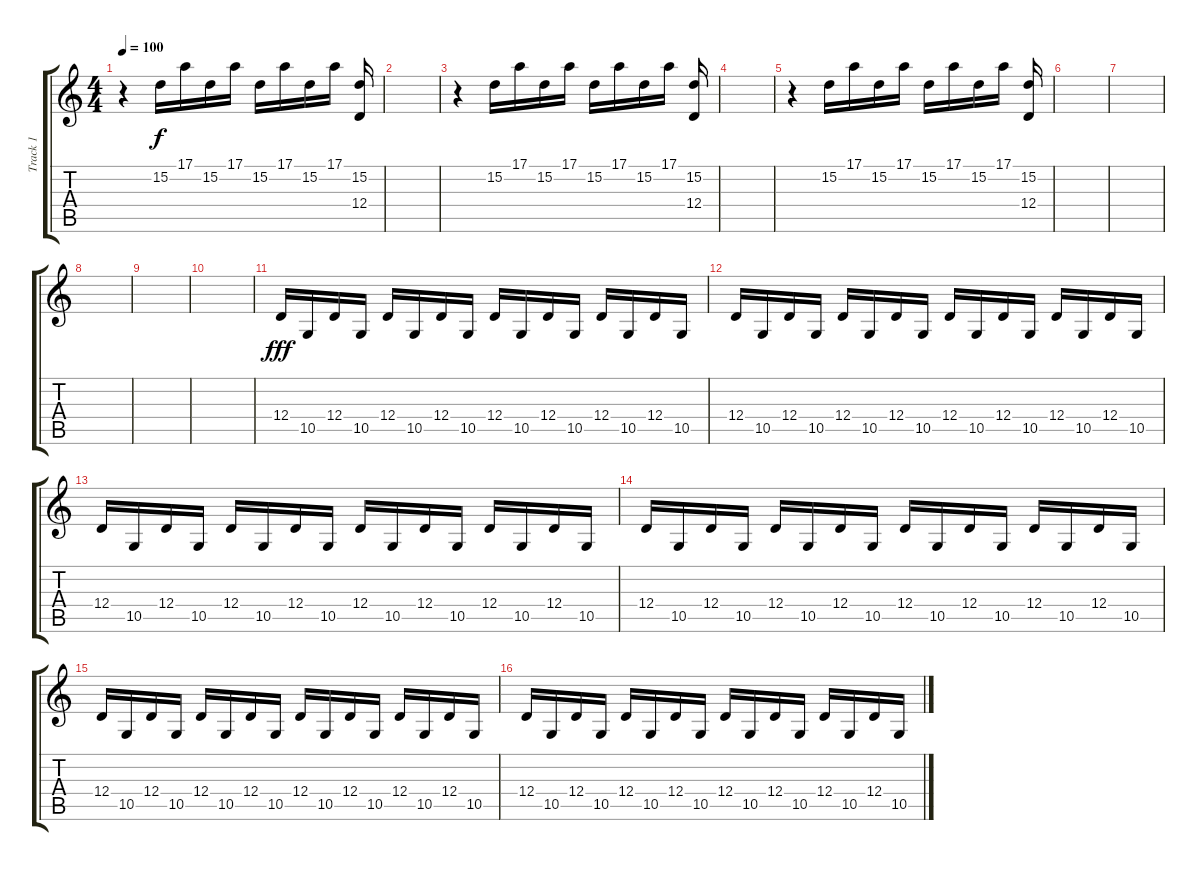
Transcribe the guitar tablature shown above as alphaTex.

\track ("Track 1" "Track 1") {instrument vibraphone}
\staff {score tabs}
\tuning (E4 B3 G3 D3 A2 E2) {hide}
\ts (4 4)
\tempo 100
\clef g2
\ks c
r.4{dy f} 15.2.16 17.1.16 15.2.16 17.1.16 15.2.16 17.1.16 15.2.16 17.1.16 (15.2 12.4).16 |
|
r.4 15.2.16 17.1.16 15.2.16 17.1.16 15.2.16 17.1.16 15.2.16 17.1.16 (15.2 12.4).16 |
|
r.4 15.2.16 17.1.16 15.2.16 17.1.16 15.2.16 17.1.16 15.2.16 17.1.16 (15.2 12.4).16 |
|
|
|
|
|
12.4.16{dy fff} 10.5.16 12.4.16 10.5.16 12.4.16 10.5.16 12.4.16 10.5.16 12.4.16 10.5.16 12.4.16 10.5.16 12.4.16 10.5.16 12.4.16 10.5.16 |
12.4.16 10.5.16 12.4.16 10.5.16 12.4.16 10.5.16 12.4.16 10.5.16 12.4.16 10.5.16 12.4.16 10.5.16 12.4.16 10.5.16 12.4.16 10.5.16 |
12.4.16 10.5.16 12.4.16 10.5.16 12.4.16 10.5.16 12.4.16 10.5.16 12.4.16 10.5.16 12.4.16 10.5.16 12.4.16 10.5.16 12.4.16 10.5.16 |
12.4.16 10.5.16 12.4.16 10.5.16 12.4.16 10.5.16 12.4.16 10.5.16 12.4.16 10.5.16 12.4.16 10.5.16 12.4.16 10.5.16 12.4.16 10.5.16 |
12.4.16 10.5.16 12.4.16 10.5.16 12.4.16 10.5.16 12.4.16 10.5.16 12.4.16 10.5.16 12.4.16 10.5.16 12.4.16 10.5.16 12.4.16 10.5.16 |
12.4.16 10.5.16 12.4.16 10.5.16 12.4.16 10.5.16 12.4.16 10.5.16 12.4.16 10.5.16 12.4.16 10.5.16 12.4.16 10.5.16 12.4.16 10.5.16
